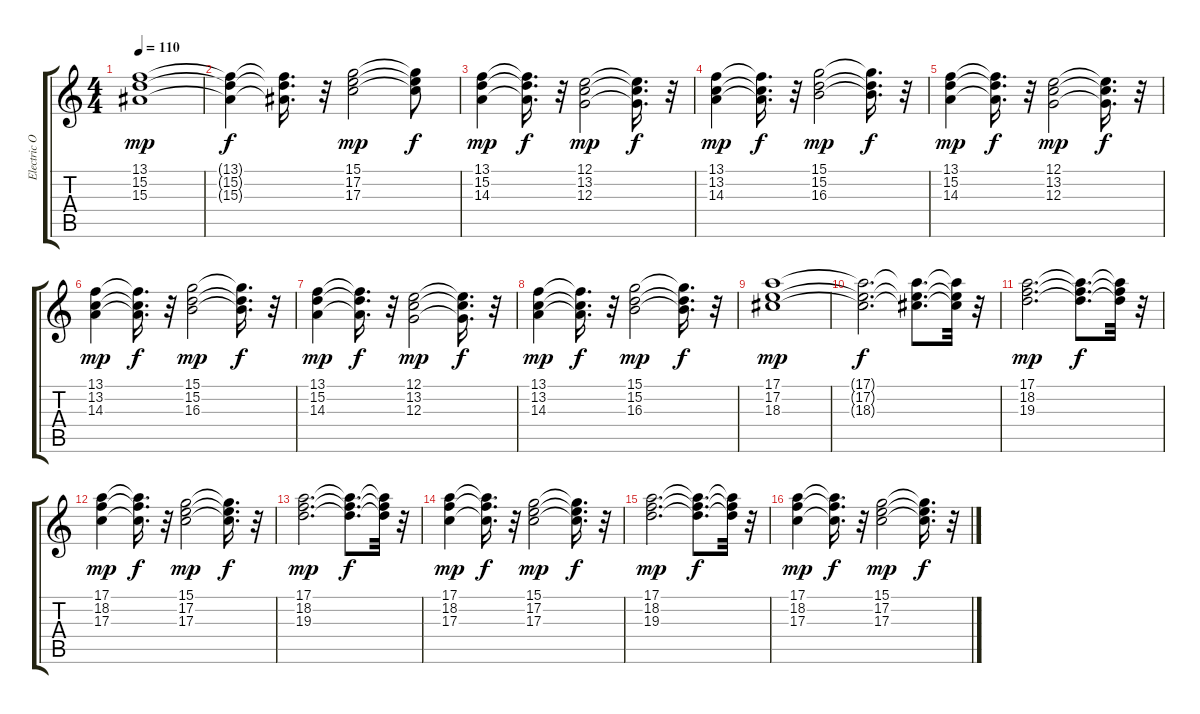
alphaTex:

\track ("Electric Organ      " "Electric O") {instrument rockorgan}
\staff {score tabs}
\tuning (E4 B3 G3 D3 A2 E2) {hide}
\ts (4 4)
\tempo 110
\clef g2
\ks c
(13.1 15.2 15.3).1{dy mp} |
(13.1{t} 15.2{t} 15.3{t}).4{dy f} (13.1{t} 15.2{t} 15.3{t}).16{d} r.32 (15.1 17.2 17.3).2{dy mp} (15.1{t} 17.2{t} 17.3{t}).8{dy f} |
(13.1 15.2 14.3).4{dy mp} (13.1{t} 15.2{t} 14.3{t}).16{d dy f} r.32 (12.1 13.2 12.3).2{dy mp} (12.1{t} 13.2{t} 12.3{t}).16{d dy f} r.32 |
(13.1 13.2 14.3).4{dy mp} (13.1{t} 13.2{t} 14.3{t}).16{d dy f} r.32 (15.1 15.2 16.3).2{dy mp} (15.1{t} 15.2{t} 16.3{t}).16{d dy f} r.32 |
(13.1 15.2 14.3).4{dy mp} (13.1{t} 15.2{t} 14.3{t}).16{d dy f} r.32 (12.1 13.2 12.3).2{dy mp} (12.1{t} 13.2{t} 12.3{t}).16{d dy f} r.32 |
(13.1 13.2 14.3).4{dy mp} (13.1{t} 13.2{t} 14.3{t}).16{d dy f} r.32 (15.1 15.2 16.3).2{dy mp} (15.1{t} 15.2{t} 16.3{t}).16{d dy f} r.32 |
(13.1 15.2 14.3).4{dy mp} (13.1{t} 15.2{t} 14.3{t}).16{d dy f} r.32 (12.1 13.2 12.3).2{dy mp} (12.1{t} 13.2{t} 12.3{t}).16{d dy f} r.32 |
(13.1 13.2 14.3).4{dy mp} (13.1{t} 13.2{t} 14.3{t}).16{d dy f} r.32 (15.1 15.2 16.3).2{dy mp} (15.1{t} 15.2{t} 16.3{t}).16{d dy f} r.32 |
(17.1 17.2 18.3).1{dy mp} |
(17.1{t} 17.2{t} 18.3{t}).2{d dy f} (17.1{t} 17.2{t} 18.3{t}).8{d} (17.1{t} 17.2{t} 18.3{t}).32 r.32 |
(17.1 18.2 19.3).2{d dy mp} (17.1{t} 18.2{t} 19.3{t}).8{d dy f} (17.1{t} 18.2{t} 19.3{t}).32 r.32 |
(17.1 18.2 17.3).4{dy mp} (17.1{t} 18.2{t} 17.3{t}).16{d dy f} r.32 (15.1 17.2 17.3).2{dy mp} (15.1{t} 17.2{t} 17.3{t}).16{d dy f} r.32 |
(17.1 18.2 19.3).2{d dy mp} (17.1{t} 18.2{t} 19.3{t}).8{d dy f} (17.1{t} 18.2{t} 19.3{t}).32 r.32 |
(17.1 18.2 17.3).4{dy mp} (17.1{t} 18.2{t} 17.3{t}).16{d dy f} r.32 (15.1 17.2 17.3).2{dy mp} (15.1{t} 17.2{t} 17.3{t}).16{d dy f} r.32 |
(17.1 18.2 19.3).2{d dy mp} (17.1{t} 18.2{t} 19.3{t}).8{d dy f} (17.1{t} 18.2{t} 19.3{t}).32 r.32 |
(17.1 18.2 17.3).4{dy mp} (17.1{t} 18.2{t} 17.3{t}).16{d dy f} r.32 (15.1 17.2 17.3).2{dy mp} (15.1{t} 17.2{t} 17.3{t}).16{d dy f} r.32
